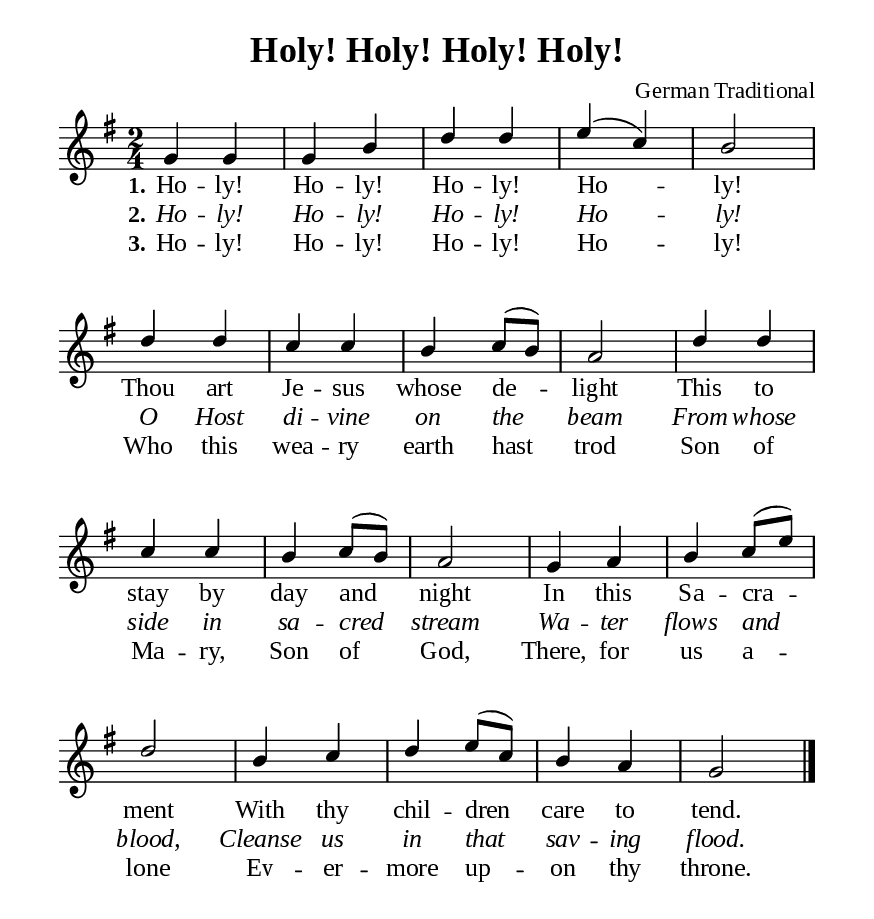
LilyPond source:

\version "2.18.2"

\header {
  title = "Holy! Holy! Holy! Holy!"
  composer = "German Traditional"
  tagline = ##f
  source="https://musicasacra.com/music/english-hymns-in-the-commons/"
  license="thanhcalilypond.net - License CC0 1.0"
}

global= {
  \key g \major
  \time 2/4
  \override Score.BarNumber.break-visibility = ##(#f #f #f)
  \override Lyrics.LyricSpace.minimum-distance = #3.0
}

\paper {
  #(set-paper-size "a5")
  top-margin = 10\mm
  bottom-margin = 5\mm
  left-margin = 10\mm
  right-margin = 10\mm
  indent = #0
  #(define fonts
	 (make-pango-font-tree "Liberation Serif"
	 		       "Liberation Serif"
			       "Liberation Serif"
			       (/ 20 20)))
  system-system-spacing = #'((basic-distance . 3) (padding . 5))
}

printItalic = \with {
  \override LyricText.font-shape = #'italic
}

% Verse music
musicVerseSoprano = \relative c'' {
  g4 g |
  g b |
  d d |
  e (c) |
  b2 |
  d4 d |
  c c |
  b c8 (b) |
  a2 |
  d4 d |
  c c |
  b c8 (b) |
  a2 |
  g4 a |
  b c8 (e) |
  d2 |
  b4 c |
  d e8 (c) |
  b4 a |
  g2 \bar "|."
}

% Verse lyrics
verseOne = \lyricmode {
  \set stanza = #"1."
  Ho -- ly! Ho -- ly! Ho -- ly! Ho -- ly!
  Thou art Je -- sus whose de -- light
  This to stay by day and night
  In this Sa -- cra -- ment
  With thy chil -- dren care to tend.
}

verseTwo = \lyricmode {
  \set stanza = #"2."
  Ho -- ly! Ho -- ly! Ho -- ly! Ho -- ly!
  O Host di -- vine on the beam
  From whose side in sa -- cred stream
  Wa -- ter flows and blood,
  Cleanse us in that sav -- ing flood.
}

verseThree = \lyricmode {
  \set stanza = #"3."
  Ho -- ly! Ho -- ly! Ho -- ly! Ho -- ly!
  Who this wea -- ry earth hast trod
  Son of Ma -- ry, Son of God,
  There, for us a -- lone
  Ev -- er -- more up -- on thy throne.
}

% Layout
\score {
    \new ChoirStaff <<
      \new Staff <<
        \clef "treble"
        \new Voice = "sopranos" { \global \stemUp \slurUp \musicVerseSoprano }
      >>
      \new Lyrics \lyricsto sopranos \verseOne
      \new Lyrics \printItalic \lyricsto sopranos \verseTwo
      \new Lyrics \lyricsto sopranos \verseThree
    >>
}
